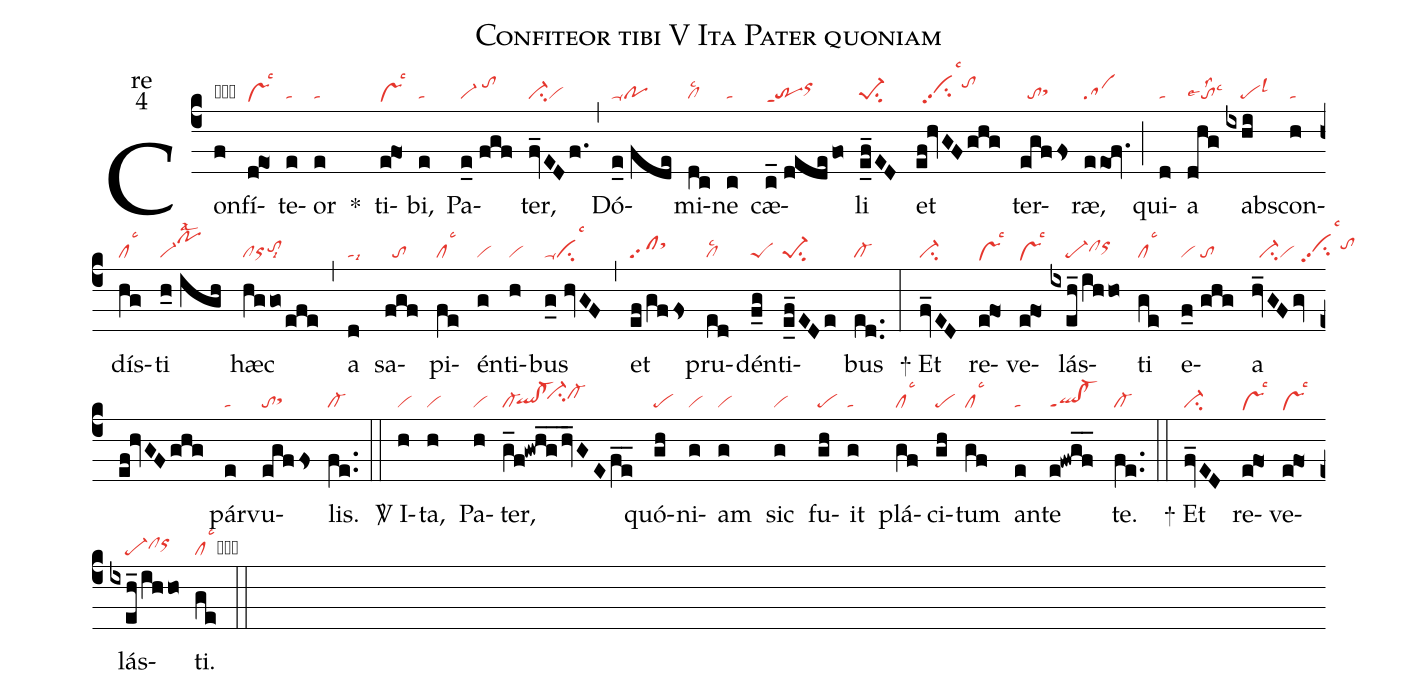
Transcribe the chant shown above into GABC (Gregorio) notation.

name:Confiteor tibi V Ita Pater quoniam;
office-part:re;
mode:4;
nabc-lines:1;
%%
(c4) Con(f|obta)fí(deO1|vshelsc3)te(e|ta)or(e|ta) <sp>*</sp>() ti(efO1|vshelsc3)bi,(e|ta) Pa(e_0//fgf|vi-/tohj)ter,(fv_EDf.|ci-vi) (,) Dó(e_0//fde|ta-po)mi(dc|cllsc2)ne(c|ta) cæ(c_//dede/fo|trppt1orhi)li(e_f_ED|pe-1su2) et(ef@hvGFghg|//cihhpp2lsc3tohj) ter(egffs|//tosthh)ræ,(eeof.|sa) (;) qui(d|ta)a(dhg|tolse4lss2lsc3) ab(ixhi|////pelsl3)scon(h|ta)dís(hg|cllsc3)ti(h_0//igh|vi-pohklsal2) hæc(hggo/efe|clorhgtohhlsi8) (,) a(d|talsi9) sa(fgf|//to)pi(fe|cllsc3)én(g|vi)ti(h|vi)bus(g_0//hvGF|ta-cilsc3) (,) et(ef/gffs|clpp2sthj) pru(ed|cllsc2)dén(f_g|peS)ti(e_f_EDe|pe-1su2)bus(ed..|cl-) (:)

<sp>+</sp> Et(fv_ED|ci-) re(efO1|vshelsc3)ve(efO1|vshelsc3)lás(ixeh_/ihho|////pe-clhhorhi)ti(ge|cllsc3) e(f_0//ghg|vi/to)a(hv_GFgv//ef@hvGFghg|//ci-vi//cihhpp2lsc3tohi) pár(e|ta)vu(egffs|tosthh)lis.(fe..|cl-) (::)

<sp>V/</sp> I(h|vi)ta,(h|vi) Pa(h|vi)ter,(g_f!gwhg__hv_GEfe__|cl-`qlhg!cl-hg``ci-hicl-hi) quó(gh|pe)ni(g|vi)am(g|vi) sic(g|vi) fu(gh|pe)it(g|ta) plá(gf|cllsc3)ci(gh|pe)tum(gf|cllsc3) an(e|ta)te(e!fwgf__|ql!cl-ppt1) te.(fe..|cl-) (::)

<sp>+</sp> Et(fv_ED|ci-) re(efO1|vshelsc3)ve(efO1|vshelsc3)lás(ixeh_/ihho|////pe-clhhorhi)ti.(ge|cllsc3cb) (::)
